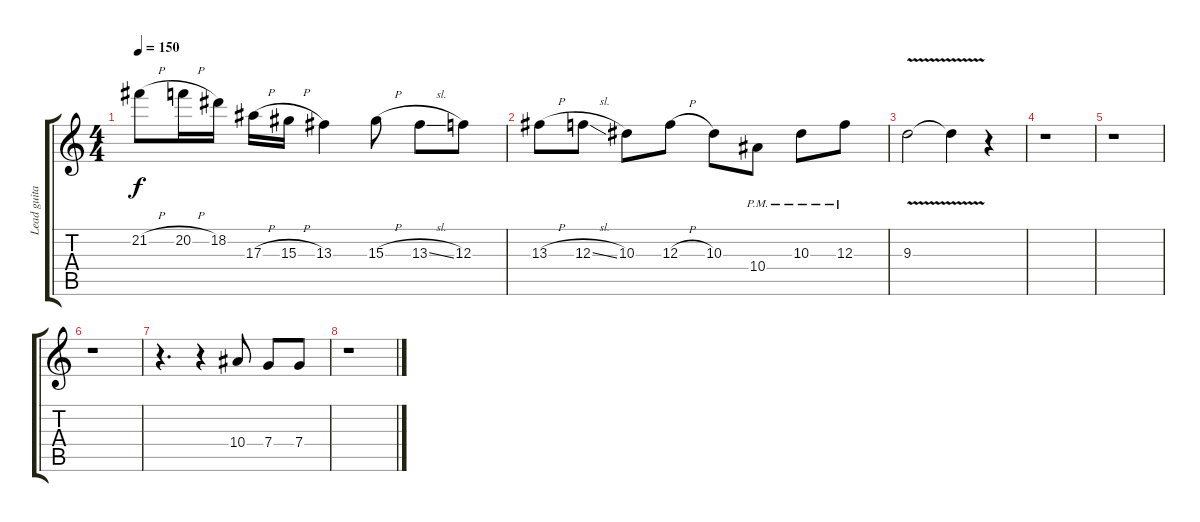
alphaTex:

\track ("Lead guitar" "Lead guita") {instrument distortionguitar}
\staff {score tabs}
\tuning (D4 A3 F3 C3 G2 D2) {hide}
\ts (4 4)
\tempo 150
\clef g2
\ks c
21.2{h}.8{dy f} 20.2{h}.16 18.2.16 17.3{h}.16 15.3{h}.16 13.3.4 15.3{h}.8 13.3{sl}.8 12.3.8 |
13.3{h}.8 12.3{sl}.8 10.3.8 12.3{h}.8 10.3.8 10.4{pm}.8 10.3{pm}.8 12.3{pm}.8 |
9.3{v}.2 9.3{t}.4 r.4 |
r.1 |
r.1 |
r.1 |
r.4{d} r.4 10.4.8 7.4.8 7.4.8 |
r.1
